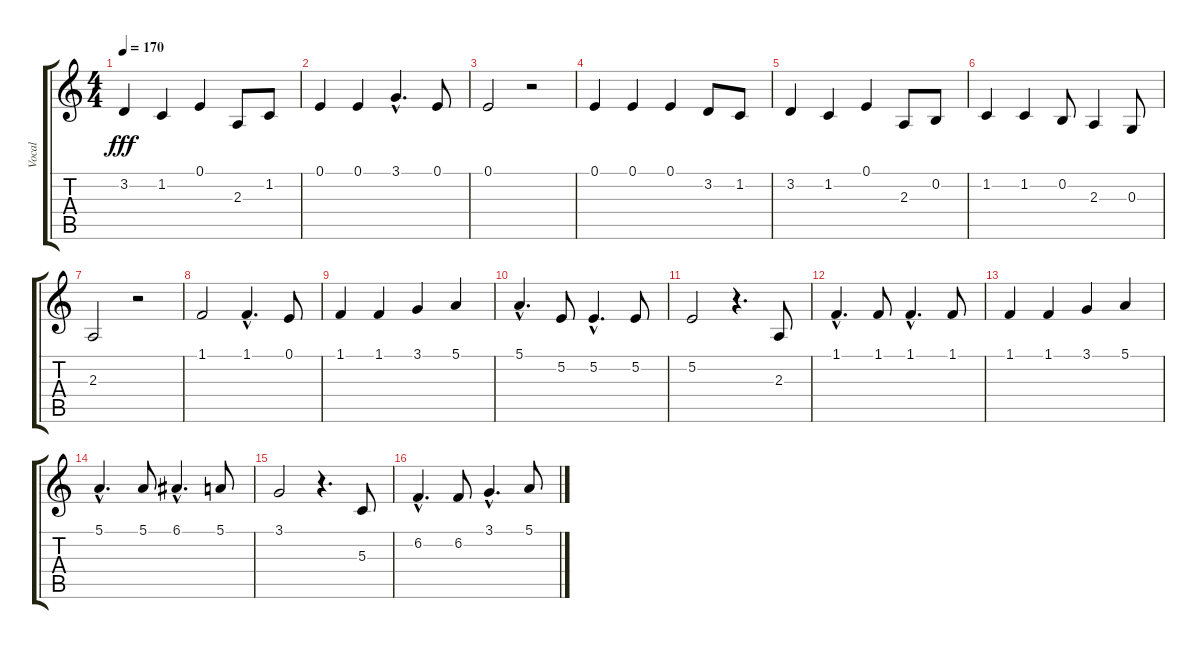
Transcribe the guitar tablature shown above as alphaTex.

\track ("Vocal" "Vocal") {instrument synthvoice}
\staff {score tabs}
\tuning (E4 B3 G3 D3 A2 E2) {hide}
\ts (4 4)
\tempo 170
\clef g2
\ks c
3.2.4{dy fff} 1.2.4 0.1.4 2.3.8 1.2.8 |
0.1.4 0.1.4 3.1{hac}.4{d} 0.1.8 |
0.1.2 r.2 |
0.1.4 0.1.4 0.1.4 3.2.8 1.2.8 |
3.2.4 1.2.4 0.1.4 2.3.8 0.2.8 |
1.2.4 1.2.4 0.2.8 2.3.4 0.3.8 |
2.3.2 r.2 |
1.1.2 1.1{hac}.4{d} 0.1.8 |
1.1.4 1.1.4 3.1.4 5.1.4 |
5.1{hac}.4{d} 5.2.8 5.2{hac}.4{d} 5.2.8 |
5.2.2 r.4{d} 2.3.8 |
1.1{hac}.4{d} 1.1.8 1.1{hac}.4{d} 1.1.8 |
1.1.4 1.1.4 3.1.4 5.1.4 |
5.1{hac}.4{d} 5.1.8 6.1{hac}.4{d} 5.1.8 |
3.1.2 r.4{d} 5.3.8 |
6.2{hac}.4{d} 6.2.8 3.1{hac}.4{d} 5.1.8
